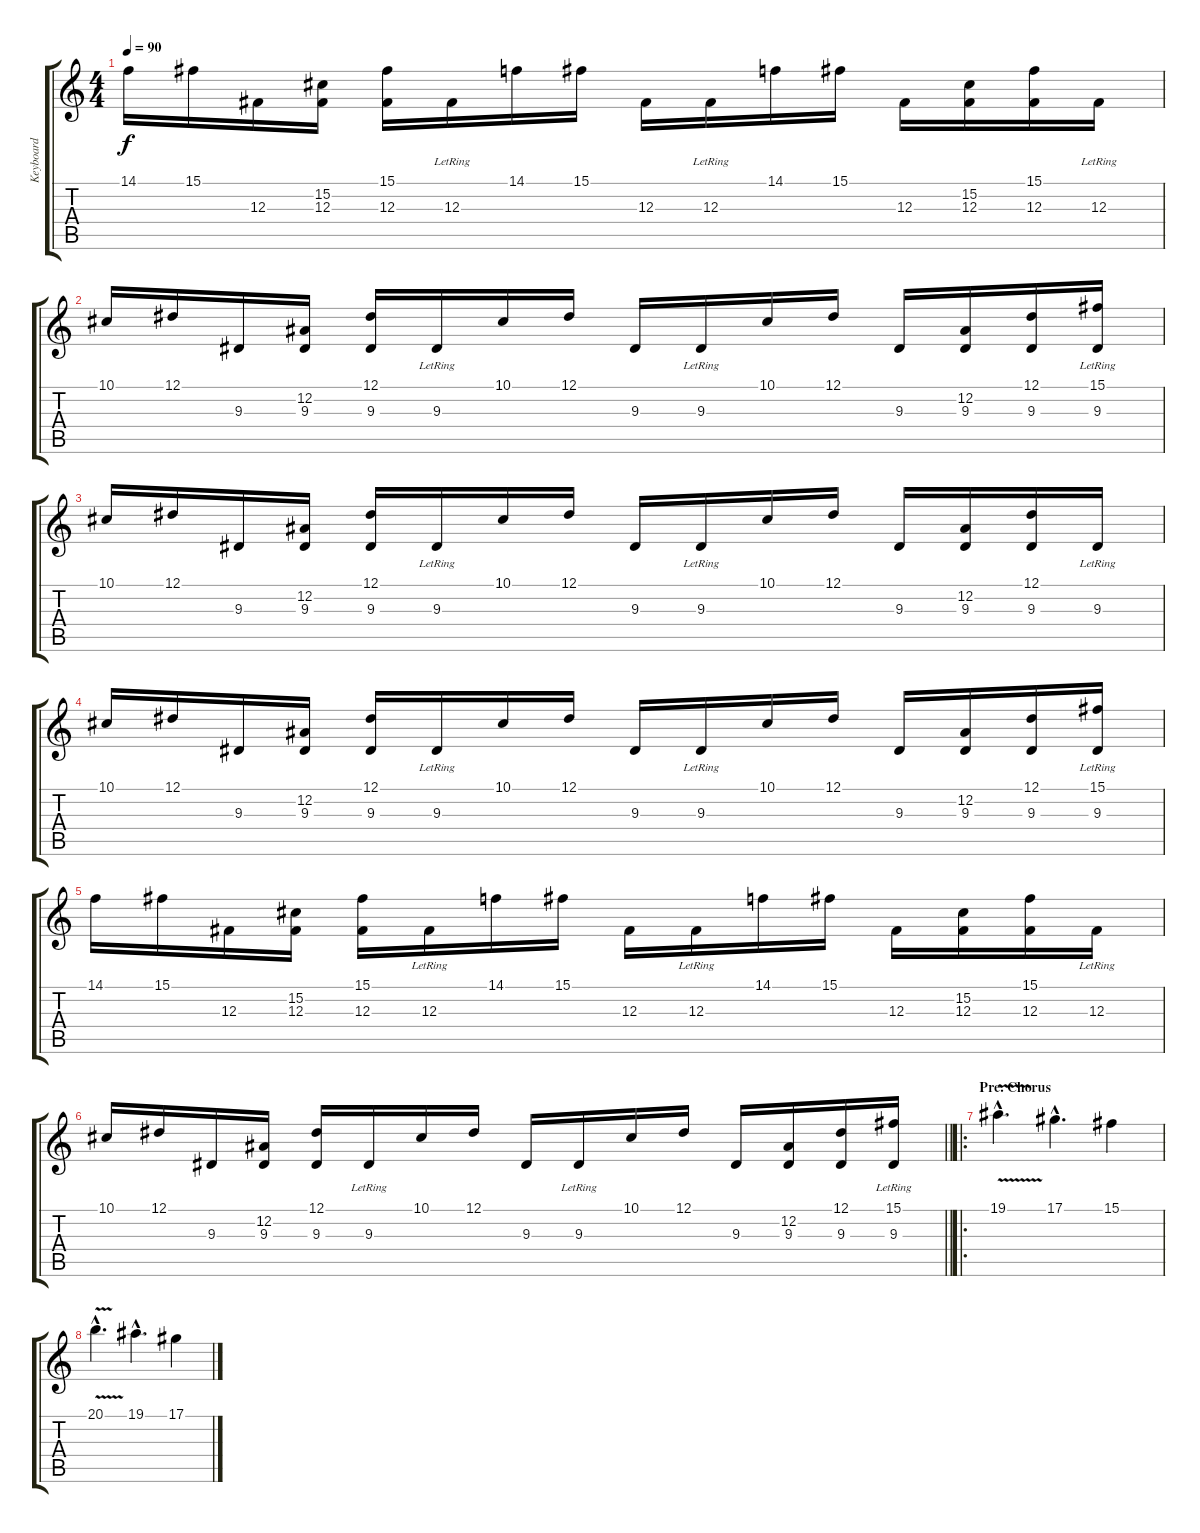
\track ("Keyboard" "Keyboard") {instrument lead2sawtooth}
\staff {score tabs}
\tuning (Eb4 Bb3 Gb3 Db3 Ab2 Eb2) {hide}
\ts (4 4)
\tempo 90
\clef g2
\ks c
14.1.16{dy f} 15.1.16 12.3.16 (15.2 12.3).16 (15.1 12.3).16 12.3{lr}.16 14.1.16 15.1.16 12.3.16 12.3{lr}.16 14.1.16 15.1.16 12.3.16 (15.2 12.3).16 (15.1 12.3).16 12.3{lr}.16 |
10.1.16 12.1.16 9.3.16 (12.2 9.3).16 (12.1 9.3).16 9.3{lr}.16 10.1.16 12.1.16 9.3.16 9.3{lr}.16 10.1.16 12.1.16 9.3.16 (12.2 9.3).16 (12.1 9.3).16 (15.1 9.3{lr}).16 |
10.1.16 12.1.16 9.3.16 (12.2 9.3).16 (12.1 9.3).16 9.3{lr}.16 10.1.16 12.1.16 9.3.16 9.3{lr}.16 10.1.16 12.1.16 9.3.16 (12.2 9.3).16 (12.1 9.3).16 9.3{lr}.16 |
10.1.16 12.1.16 9.3.16 (12.2 9.3).16 (12.1 9.3).16 9.3{lr}.16 10.1.16 12.1.16 9.3.16 9.3{lr}.16 10.1.16 12.1.16 9.3.16 (12.2 9.3).16 (12.1 9.3).16 (15.1 9.3{lr}).16 |
14.1.16 15.1.16 12.3.16 (15.2 12.3).16 (15.1 12.3).16 12.3{lr}.16 14.1.16 15.1.16 12.3.16 12.3{lr}.16 14.1.16 15.1.16 12.3.16 (15.2 12.3).16 (15.1 12.3).16 12.3{lr}.16 |
\barLineRight lightlight
10.1.16 12.1.16 9.3.16 (12.2 9.3).16 (12.1 9.3).16 9.3{lr}.16 10.1.16 12.1.16 9.3.16 9.3{lr}.16 10.1.16 12.1.16 9.3.16 (12.2 9.3).16 (12.1 9.3).16 (15.1 9.3{lr}).16 |
\ro
\section ("" "Pre. Chorus")
19.1{v hac}.4{d} 17.1{hac}.4{d} 15.1.4 |
20.1{v hac}.4{d} 19.1{hac}.4{d} 17.1.4
